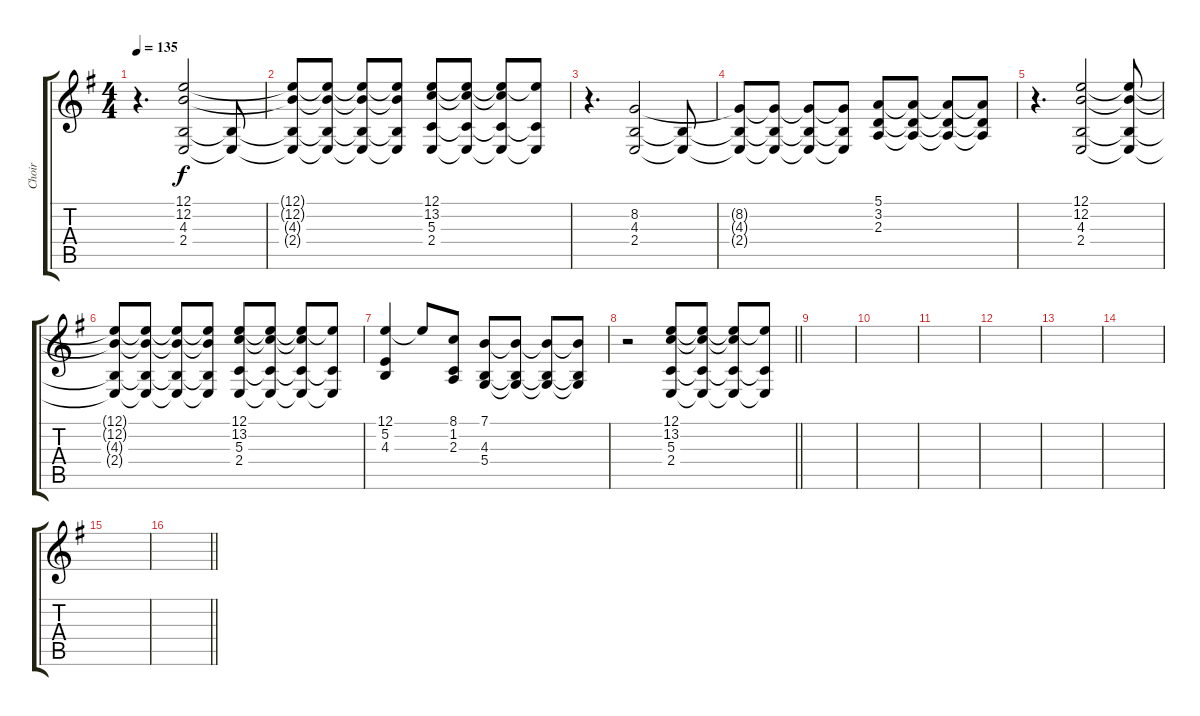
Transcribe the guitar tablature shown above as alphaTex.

\track ("Choir" "Choir") {instrument pad4choir}
\staff {score tabs}
\tuning (E4 B3 G3 D3 A2 E2) {hide}
\ts (4 4)
\tempo 135
\clef g2
\ks eminor
r.4{d dy f} (12.1 12.2 4.3 2.4).2 (4.3{t} 2.4{t}).8 |
(12.1{t} 12.2{t} 4.3{t} 2.4{t}).8 (12.1{t} 12.2{t} 4.3{t} 2.4{t}).8 (12.1{t} 12.2{t} 4.3{t} 2.4{t}).8 (12.1{t} 12.2{t} 4.3{t} 2.4{t}).8 (12.1 13.2 5.3 2.4).8 (12.1{t} 13.2{t} 5.3{t} 2.4{t}).8 (12.1{t} 13.2{t} 5.3{t} 2.4{t}).8 (12.1{t} 5.3{t} 2.4{t}).8 |
r.4{d} (8.2 4.3 2.4).2 (4.3{t} 2.4{t}).8 |
(8.2{t} 4.3{t} 2.4{t}).8 (8.2{t} 4.3{t} 2.4{t}).8 (8.2{t} 4.3{t} 2.4{t}).8 (8.2{t} 4.3{t} 2.4{t}).8 (5.1 3.2 2.3).8 (5.1{t} 3.2{t} 2.3{t}).8 (5.1{t} 3.2{t} 2.3{t}).8 (5.1{t} 3.2{t} 2.3{t}).8 |
r.4{d} (12.1 12.2 4.3 2.4).2 (12.1{t} 12.2{t} 4.3{t} 2.4{t}).8 |
(12.1{t} 12.2{t} 4.3{t} 2.4{t}).8 (12.1{t} 12.2{t} 4.3{t} 2.4{t}).8 (12.1{t} 12.2{t} 4.3{t} 2.4{t}).8 (12.1{t} 12.2{t} 4.3{t} 2.4{t}).8 (12.1 13.2 5.3 2.4).8 (12.1{t} 13.2{t} 5.3{t} 2.4{t}).8 (12.1{t} 13.2{t} 5.3{t} 2.4{t}).8 (12.1{t} 5.3{t} 2.4{t}).8 |
(12.1 5.2 4.3).4 12.1{t}.8 (8.1 1.2 2.3).8 (7.1 4.3 5.4).8 (7.1{t} 4.3{t} 5.4{t}).8 (7.1{t} 4.3{t} 5.4{t}).8 (7.1{t} 4.3{t} 5.4{t}).8 |
\barLineRight lightlight
r.2 (12.1 13.2 5.3 2.4).8 (12.1{t} 13.2{t} 5.3{t} 2.4{t}).8 (12.1{t} 13.2{t} 5.3{t} 2.4{t}).8 (12.1{t} 5.3{t} 2.4{t}).8 |
\section ("" "")
|
|
|
|
|
|
|
\barLineRight lightlight
